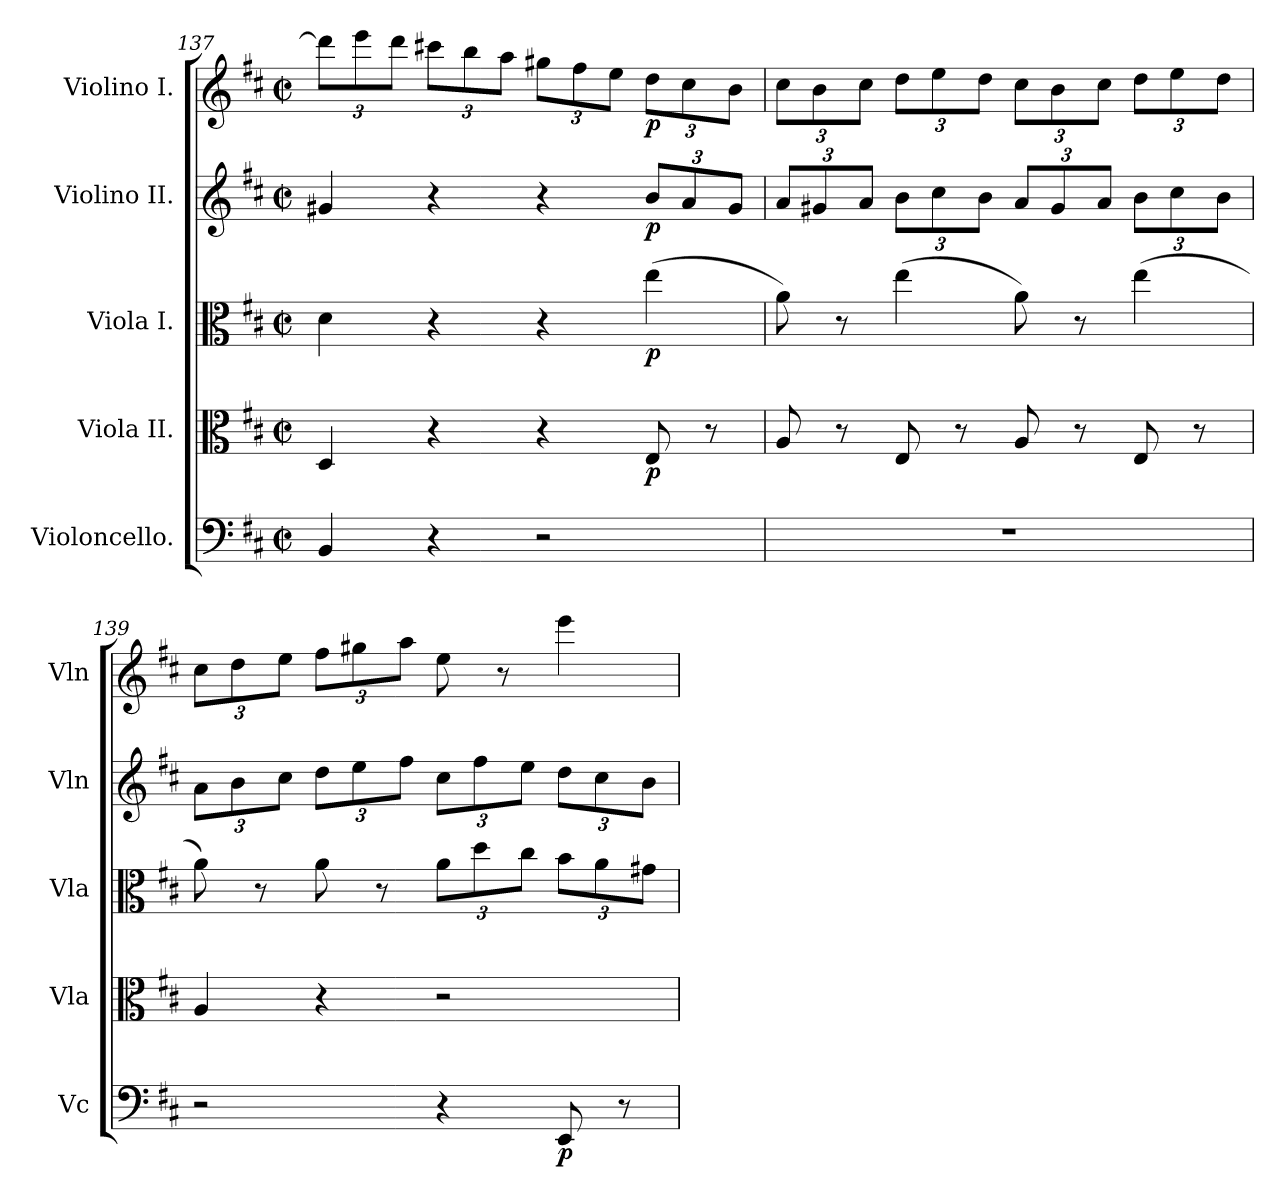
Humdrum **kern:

**kern	**dynam	**kern	**dynam	**kern	**dynam	**kern	**dynam	**kern	**dynam
*part5	*part5	*part4	*part4	*part3	*part3	*part2	*part2	*part1	*part1
*staff5	*staff5	*staff4	*staff4	*staff3	*staff3	*staff2	*staff2	*staff1	*staff1
*I"Violoncello.	*	*I"Viola II.	*	*I"Viola I.	*	*I"Violino II.	*	*I"Violino I.	*
*I'Vc	*	*I'Vla	*	*I'Vla	*	*I'Vln	*	*I'Vln	*
*clefF4	*	*clefC3	*	*clefC3	*	*clefG2	*	*clefG2	*
*k[f#c#]	*	*k[f#c#]	*	*k[f#c#]	*	*k[f#c#]	*	*k[f#c#]	*
*M2/2	*	*M2/2	*	*M2/2	*	*M2/2	*	*M2/2	*
*met(c|)	*	*met(c|)	*	*met(c|)	*	*met(c|)	*	*met(c|)	*
*	*	*	*	*	*	*	*	*Xbrackettup	*
=137	=137	=137	=137	=137	=137	=137	=137	=137	=137
4BB/	.	4D/	.	4d\	.	4g#X/	.	12ddd\L]	.
.	.	.	.	.	.	.	.	12eee\	.
.	.	.	.	.	.	.	.	12ddd\J	.
4r	.	4r	.	4r	.	4r	.	12ccc#X\L	.
.	.	.	.	.	.	.	.	12bb\	.
.	.	.	.	.	.	.	.	12aa\J	.
2r	.	4r	.	4r	.	4r	.	12gg#X\L	.
.	.	.	.	.	.	.	.	12ff#\	.
.	.	.	.	.	.	.	.	12ee\J	.
*	*	*	*	*	*	*Xbrackettup	*	*	*
!	!	!	!LO:DY:b	!	!LO:DY:b	!	!LO:DY:b	!	!LO:DY:b
.	.	8E/	p	(>4ee\	p	12b/L	p	12dd\L	p
.	.	.	.	.	.	12a/	.	12cc#\	.
.	.	8r	.	.	.	.	.	.	.
.	.	.	.	.	.	12g#/J	.	12b\J	.
=138	=138	=138	=138	=138	=138	=138	=138	=138	=138
1r	.	8A/	.	8a\)	.	12a/L	.	12cc#\L	.
.	.	.	.	.	.	12g#X/	.	12b\	.
.	.	8r	.	8r	.	.	.	.	.
.	.	.	.	.	.	12a/J	.	12cc#\J	.
.	.	8E/	.	(>4ee\	.	12b\L	.	12dd\L	.
.	.	.	.	.	.	12cc#\	.	12ee\	.
.	.	8r	.	.	.	.	.	.	.
.	.	.	.	.	.	12b\J	.	12dd\J	.
.	.	8A/	.	8a\)	.	12a/L	.	12cc#\L	.
.	.	.	.	.	.	12g#/	.	12b\	.
.	.	8r	.	8r	.	.	.	.	.
.	.	.	.	.	.	12a/J	.	12cc#\J	.
.	.	8E/	.	(>4ee\	.	12b\L	.	12dd\L	.
.	.	.	.	.	.	12cc#\	.	12ee\	.
.	.	8r	.	.	.	.	.	.	.
.	.	.	.	.	.	12b\J	.	12dd\J	.
=139	=139	=139	=139	=139	=139	=139	=139	=139	=139
2r	.	4A/	.	8a\)	.	12a\L	.	12cc#\L	.
.	.	.	.	.	.	12b\	.	12dd\	.
.	.	.	.	8r	.	.	.	.	.
.	.	.	.	.	.	12cc#\J	.	12ee\J	.
.	.	4r	.	8a\	.	12dd\L	.	12ff#\L	.
.	.	.	.	.	.	12ee\	.	12gg#X\	.
.	.	.	.	8r	.	.	.	.	.
.	.	.	.	.	.	12ff#\J	.	12aa\J	.
*	*	*	*	*Xbrackettup	*	*	*	*	*
4r	.	2r	.	12a\L	.	12cc#\L	.	8ee\	.
.	.	.	.	12dd\	.	12ff#\	.	.	.
.	.	.	.	.	.	.	.	8r	.
.	.	.	.	12cc#\J	.	12ee\J	.	.	.
!	!LO:DY:b	!	!	!	!	!	!	!	!
8EE/	p	.	.	12b\L	.	12dd\L	.	4eee\	.
.	.	.	.	12a\	.	12cc#\	.	.	.
8r	.	.	.	.	.	.	.	.	.
.	.	.	.	12g#X\J	.	12b\J	.	.	.
=	=	=	=	=	=	=	=	=	=
*-	*-	*-	*-	*-	*-	*-	*-	*-	*-
